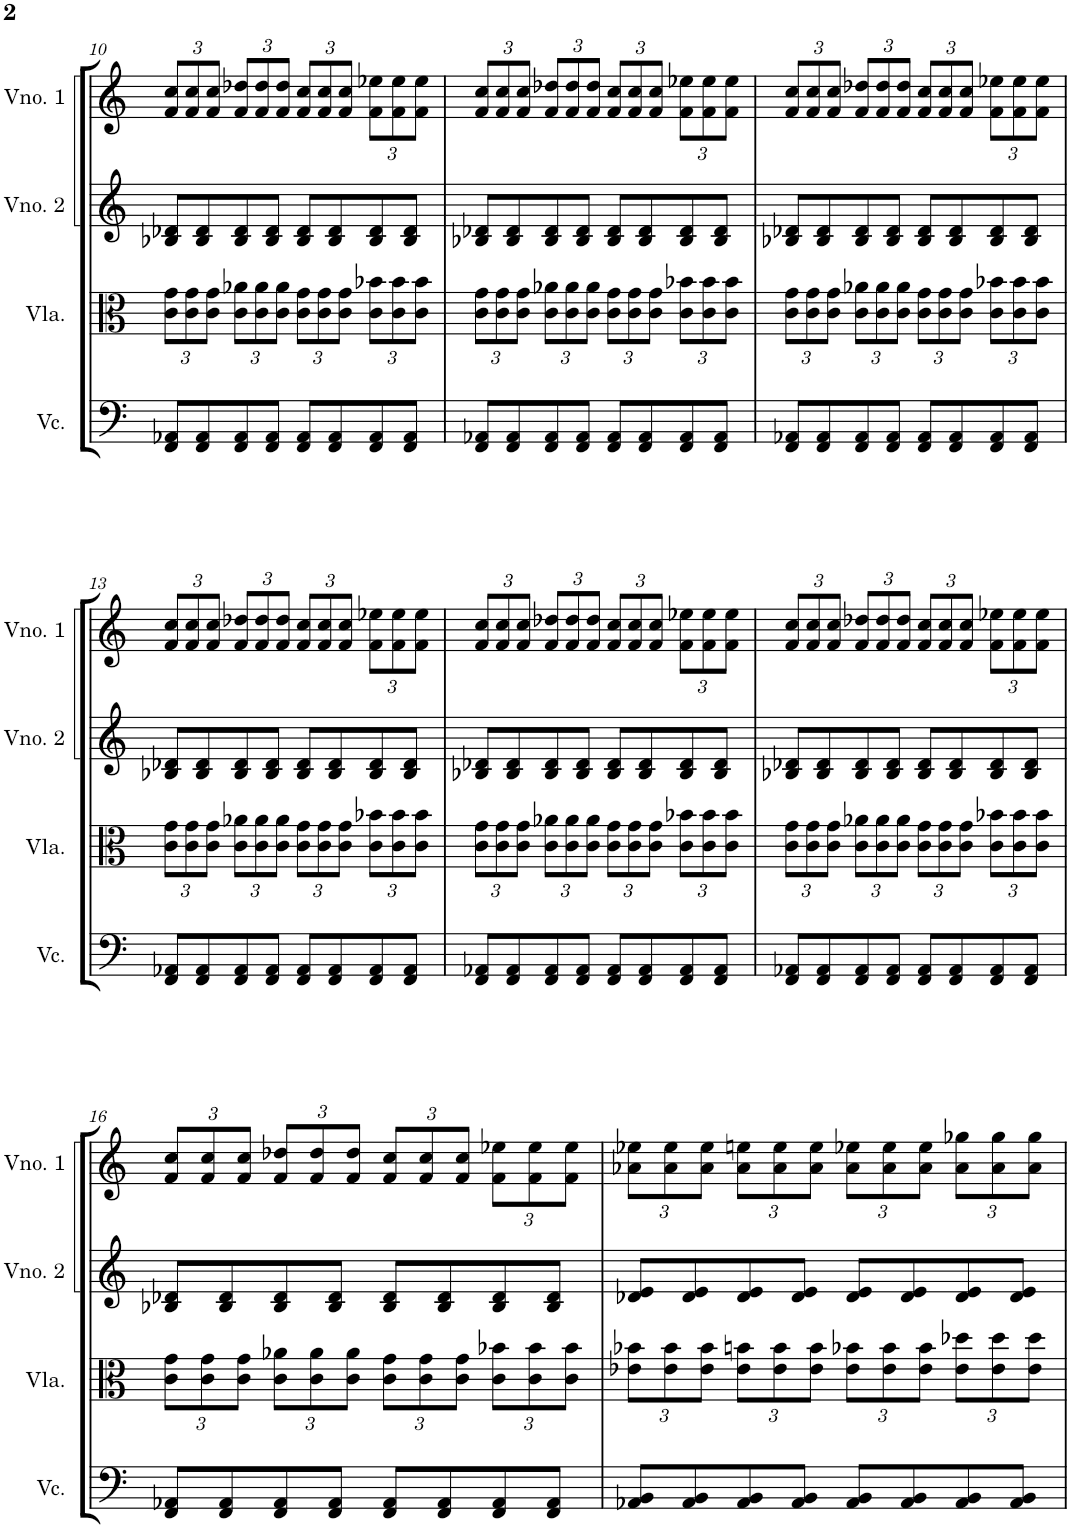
**kern	**kern	**kern	**kern
*part4	*part3	*part2	*part1
*staff4	*staff3	*staff2	*staff1
*I"Violoncelo	*I"Viola	*I"Violino 2	*I"Violino 1
*I'Vc.	*I'Vla.	*I'Vno. 2	*I'Vno. 1
!!LO:PB:g=z
*clefF4	*clefC3	*clefG2	*clefG2
*k[]	*k[]	*k[]	*k[]
*M4/4	*M4/4	*M4/4	*M4/4
*	*Xbrackettup	*	*Xbrackettup
=10	=10	=10	=10
8FF/ 8AA-X/L	12c\ 12g\L	8B-X/ 8d-X/L	12f/ 12cc/L
.	12c\ 12g\	.	12f/ 12cc/
8FF/ 8AA-/	.	8B-/ 8d-/	.
.	12c\ 12g\J	.	12f/ 12cc/J
8FF/ 8AA-/	12c\ 12a-X\L	8B-/ 8d-/	12f/ 12dd-X/L
.	12c\ 12a-\	.	12f/ 12dd-/
8FF/ 8AA-/J	.	8B-/ 8d-/J	.
.	12c\ 12a-\J	.	12f/ 12dd-/J
8FF/ 8AA-/L	12c\ 12g\L	8B-/ 8d-/L	12f/ 12cc/L
.	12c\ 12g\	.	12f/ 12cc/
8FF/ 8AA-/	.	8B-/ 8d-/	.
.	12c\ 12g\J	.	12f/ 12cc/J
8FF/ 8AA-/	12c\ 12b-X\L	8B-/ 8d-/	12f\ 12ee-X\L
.	12c\ 12b-\	.	12f\ 12ee-\
8FF/ 8AA-/J	.	8B-/ 8d-/J	.
.	12c\ 12b-\J	.	12f\ 12ee-\J
=11	=11	=11	=11
8FF/ 8AA-X/L	12c\ 12g\L	8B-X/ 8d-X/L	12f/ 12cc/L
.	12c\ 12g\	.	12f/ 12cc/
8FF/ 8AA-/	.	8B-/ 8d-/	.
.	12c\ 12g\J	.	12f/ 12cc/J
8FF/ 8AA-/	12c\ 12a-X\L	8B-/ 8d-/	12f/ 12dd-X/L
.	12c\ 12a-\	.	12f/ 12dd-/
8FF/ 8AA-/J	.	8B-/ 8d-/J	.
.	12c\ 12a-\J	.	12f/ 12dd-/J
8FF/ 8AA-/L	12c\ 12g\L	8B-/ 8d-/L	12f/ 12cc/L
.	12c\ 12g\	.	12f/ 12cc/
8FF/ 8AA-/	.	8B-/ 8d-/	.
.	12c\ 12g\J	.	12f/ 12cc/J
8FF/ 8AA-/	12c\ 12b-X\L	8B-/ 8d-/	12f\ 12ee-X\L
.	12c\ 12b-\	.	12f\ 12ee-\
8FF/ 8AA-/J	.	8B-/ 8d-/J	.
.	12c\ 12b-\J	.	12f\ 12ee-\J
=12	=12	=12	=12
8FF/ 8AA-X/L	12c\ 12g\L	8B-X/ 8d-X/L	12f/ 12cc/L
.	12c\ 12g\	.	12f/ 12cc/
8FF/ 8AA-/	.	8B-/ 8d-/	.
.	12c\ 12g\J	.	12f/ 12cc/J
8FF/ 8AA-/	12c\ 12a-X\L	8B-/ 8d-/	12f/ 12dd-X/L
.	12c\ 12a-\	.	12f/ 12dd-/
8FF/ 8AA-/J	.	8B-/ 8d-/J	.
.	12c\ 12a-\J	.	12f/ 12dd-/J
8FF/ 8AA-/L	12c\ 12g\L	8B-/ 8d-/L	12f/ 12cc/L
.	12c\ 12g\	.	12f/ 12cc/
8FF/ 8AA-/	.	8B-/ 8d-/	.
.	12c\ 12g\J	.	12f/ 12cc/J
8FF/ 8AA-/	12c\ 12b-X\L	8B-/ 8d-/	12f\ 12ee-X\L
.	12c\ 12b-\	.	12f\ 12ee-\
8FF/ 8AA-/J	.	8B-/ 8d-/J	.
.	12c\ 12b-\J	.	12f\ 12ee-\J
!!LO:LB:g=z
=13	=13	=13	=13
8FF/ 8AA-X/L	12c\ 12g\L	8B-X/ 8d-X/L	12f/ 12cc/L
.	12c\ 12g\	.	12f/ 12cc/
8FF/ 8AA-/	.	8B-/ 8d-/	.
.	12c\ 12g\J	.	12f/ 12cc/J
8FF/ 8AA-/	12c\ 12a-X\L	8B-/ 8d-/	12f/ 12dd-X/L
.	12c\ 12a-\	.	12f/ 12dd-/
8FF/ 8AA-/J	.	8B-/ 8d-/J	.
.	12c\ 12a-\J	.	12f/ 12dd-/J
8FF/ 8AA-/L	12c\ 12g\L	8B-/ 8d-/L	12f/ 12cc/L
.	12c\ 12g\	.	12f/ 12cc/
8FF/ 8AA-/	.	8B-/ 8d-/	.
.	12c\ 12g\J	.	12f/ 12cc/J
8FF/ 8AA-/	12c\ 12b-X\L	8B-/ 8d-/	12f\ 12ee-X\L
.	12c\ 12b-\	.	12f\ 12ee-\
8FF/ 8AA-/J	.	8B-/ 8d-/J	.
.	12c\ 12b-\J	.	12f\ 12ee-\J
=14	=14	=14	=14
8FF/ 8AA-X/L	12c\ 12g\L	8B-X/ 8d-X/L	12f/ 12cc/L
.	12c\ 12g\	.	12f/ 12cc/
8FF/ 8AA-/	.	8B-/ 8d-/	.
.	12c\ 12g\J	.	12f/ 12cc/J
8FF/ 8AA-/	12c\ 12a-X\L	8B-/ 8d-/	12f/ 12dd-X/L
.	12c\ 12a-\	.	12f/ 12dd-/
8FF/ 8AA-/J	.	8B-/ 8d-/J	.
.	12c\ 12a-\J	.	12f/ 12dd-/J
8FF/ 8AA-/L	12c\ 12g\L	8B-/ 8d-/L	12f/ 12cc/L
.	12c\ 12g\	.	12f/ 12cc/
8FF/ 8AA-/	.	8B-/ 8d-/	.
.	12c\ 12g\J	.	12f/ 12cc/J
8FF/ 8AA-/	12c\ 12b-X\L	8B-/ 8d-/	12f\ 12ee-X\L
.	12c\ 12b-\	.	12f\ 12ee-\
8FF/ 8AA-/J	.	8B-/ 8d-/J	.
.	12c\ 12b-\J	.	12f\ 12ee-\J
=15	=15	=15	=15
8FF/ 8AA-X/L	12c\ 12g\L	8B-X/ 8d-X/L	12f/ 12cc/L
.	12c\ 12g\	.	12f/ 12cc/
8FF/ 8AA-/	.	8B-/ 8d-/	.
.	12c\ 12g\J	.	12f/ 12cc/J
8FF/ 8AA-/	12c\ 12a-X\L	8B-/ 8d-/	12f/ 12dd-X/L
.	12c\ 12a-\	.	12f/ 12dd-/
8FF/ 8AA-/J	.	8B-/ 8d-/J	.
.	12c\ 12a-\J	.	12f/ 12dd-/J
8FF/ 8AA-/L	12c\ 12g\L	8B-/ 8d-/L	12f/ 12cc/L
.	12c\ 12g\	.	12f/ 12cc/
8FF/ 8AA-/	.	8B-/ 8d-/	.
.	12c\ 12g\J	.	12f/ 12cc/J
8FF/ 8AA-/	12c\ 12b-X\L	8B-/ 8d-/	12f\ 12ee-X\L
.	12c\ 12b-\	.	12f\ 12ee-\
8FF/ 8AA-/J	.	8B-/ 8d-/J	.
.	12c\ 12b-\J	.	12f\ 12ee-\J
!!LO:LB:g=z
=16	=16	=16	=16
8FF/ 8AA-X/L	12c\ 12g\L	8B-X/ 8d-X/L	12f/ 12cc/L
.	12c\ 12g\	.	12f/ 12cc/
8FF/ 8AA-/	.	8B-/ 8d-/	.
.	12c\ 12g\J	.	12f/ 12cc/J
8FF/ 8AA-/	12c\ 12a-X\L	8B-/ 8d-/	12f/ 12dd-X/L
.	12c\ 12a-\	.	12f/ 12dd-/
8FF/ 8AA-/J	.	8B-/ 8d-/J	.
.	12c\ 12a-\J	.	12f/ 12dd-/J
8FF/ 8AA-/L	12c\ 12g\L	8B-/ 8d-/L	12f/ 12cc/L
.	12c\ 12g\	.	12f/ 12cc/
8FF/ 8AA-/	.	8B-/ 8d-/	.
.	12c\ 12g\J	.	12f/ 12cc/J
8FF/ 8AA-/	12c\ 12b-X\L	8B-/ 8d-/	12f\ 12ee-X\L
.	12c\ 12b-\	.	12f\ 12ee-\
8FF/ 8AA-/J	.	8B-/ 8d-/J	.
.	12c\ 12b-\J	.	12f\ 12ee-\J
=17	=17	=17	=17
8AA-X/ 8BB/L	12e-X\ 12b-X\L	8d-X/ 8e/L	12a-X\ 12ee-X\L
.	12e-\ 12b-\	.	12a-\ 12ee-\
8AA-/ 8BB/	.	8d-/ 8e/	.
.	12e-\ 12b-\J	.	12a-\ 12ee-\J
8AA-/ 8BB/	12e-\ 12bn\L	8d-/ 8e/	12a-\ 12een\L
.	12e-\ 12b\	.	12a-\ 12ee\
8AA-/ 8BB/J	.	8d-/ 8e/J	.
.	12e-\ 12b\J	.	12a-\ 12ee\J
8AA-/ 8BB/L	12e-\ 12b-X\L	8d-/ 8e/L	12a-\ 12ee-X\L
.	12e-\ 12b-\	.	12a-\ 12ee-\
8AA-/ 8BB/	.	8d-/ 8e/	.
.	12e-\ 12b-\J	.	12a-\ 12ee-\J
8AA-/ 8BB/	12e-\ 12dd-X\L	8d-/ 8e/	12a-\ 12gg-X\L
.	12e-\ 12dd-\	.	12a-\ 12gg-\
8AA-/ 8BB/J	.	8d-/ 8e/J	.
.	12e-\ 12dd-\J	.	12a-\ 12gg-\J
=	=	=	=
*-	*-	*-	*-
